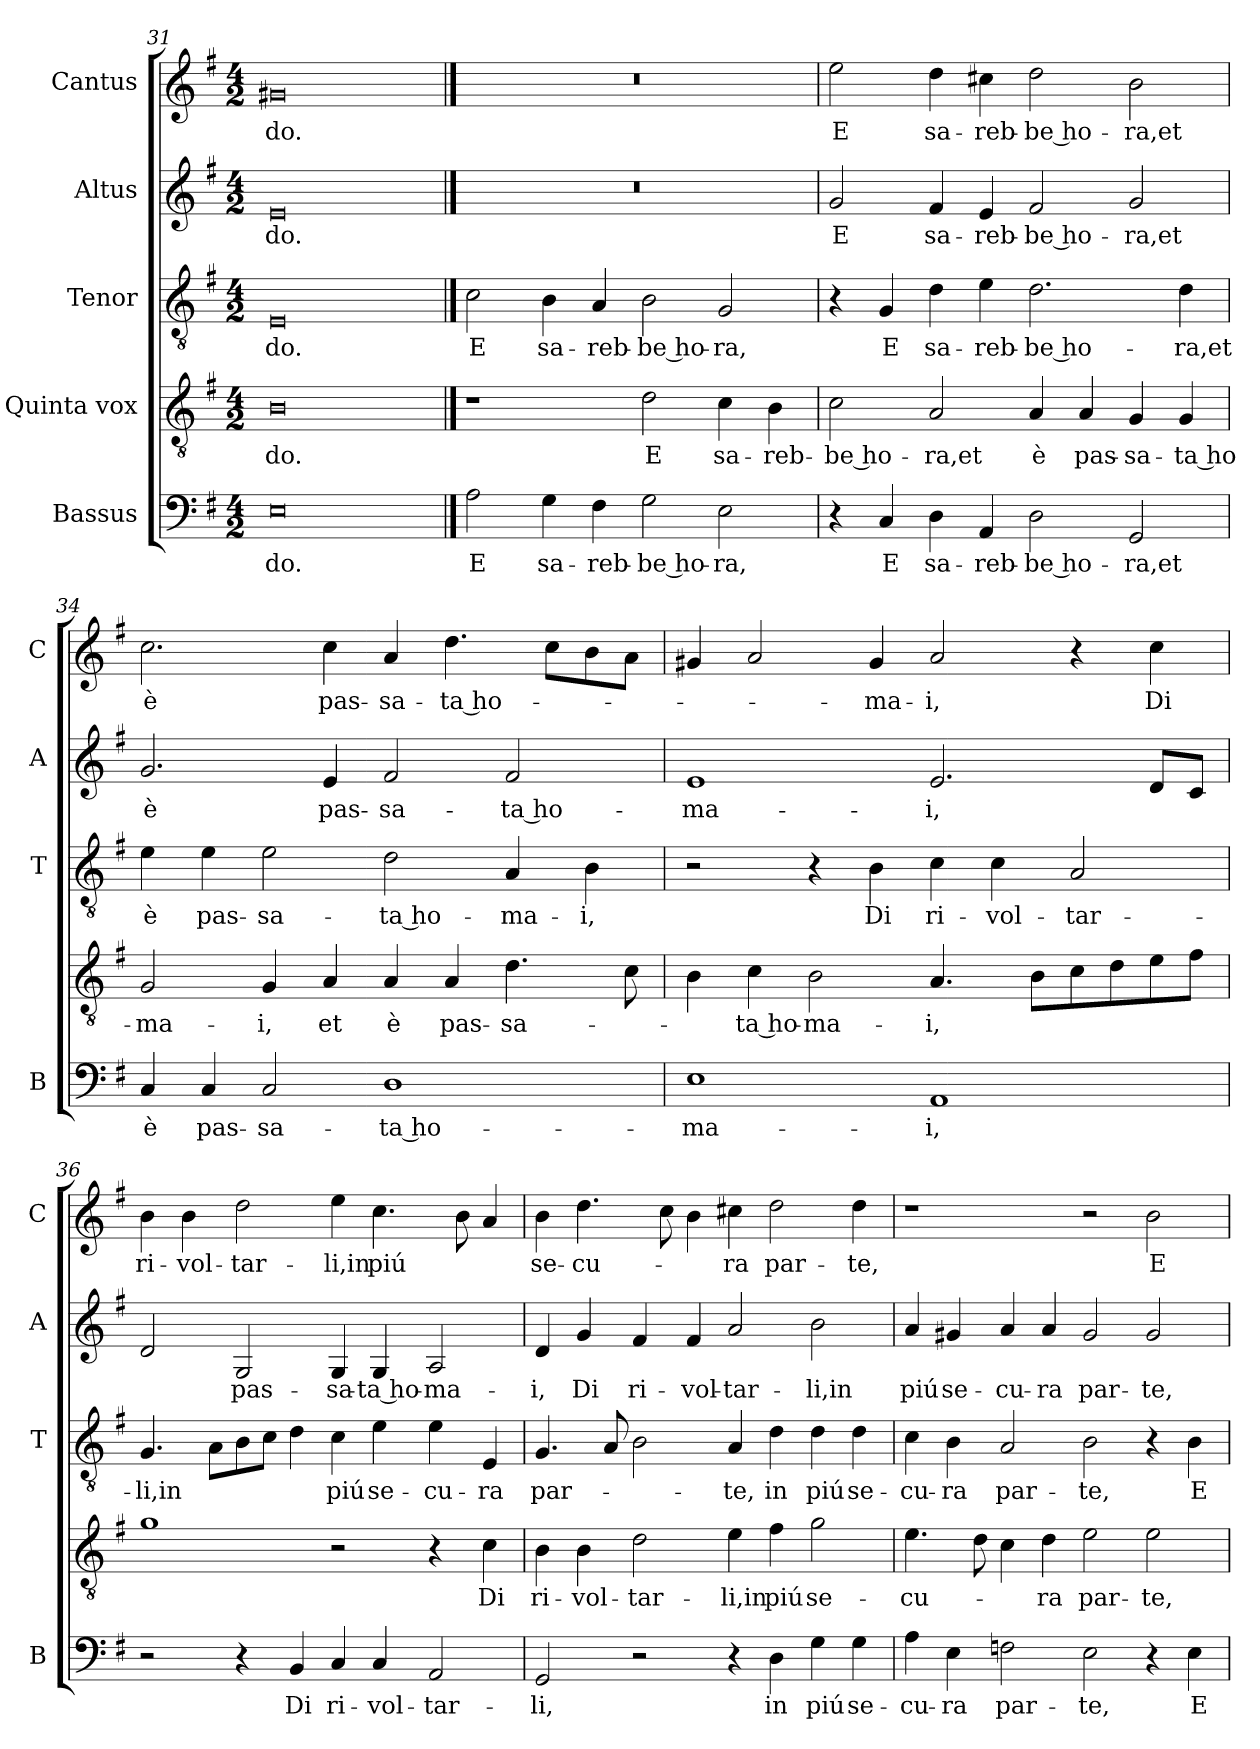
**kern	**text	**kern	**text	**kern	**text	**kern	**text	**kern	**text
*part5	*part5	*part4	*part4	*part3	*part3	*part2	*part2	*part1	*part1
*staff5	*staff5	*staff4	*staff4	*staff3	*staff3	*staff2	*staff2	*staff1	*staff1
*I"Bassus	*	*I"Quinta vox	*	*I"Tenor	*	*I"Altus	*	*I"Cantus	*
*I'B	*	*	*	*I'T	*	*I'A	*	*I'C	*
*clefF4	*	*clefGv2	*	*clefGv2	*	*clefG2	*	*clefG2	*
*k[f#]	*	*k[f#]	*	*k[f#]	*	*k[f#]	*	*k[f#]	*
*G:	*	*G:	*	*G:	*	*G:	*	*G:	*
*M4/2	*	*M4/2	*	*M4/2	*	*M4/2	*	*M4/2	*
=31	=31	=31	=31	=31	=31	=31	=31	=31	=31
!	!LO:LY:b	!	!LO:LY:b	!	!LO:LY:b	!	!LO:LY:b	!	!LO:LY:b
0E	-do.	0B	-do.	0E	-do.	0e	-do.	0g#X	-do.
!!LO:PB:g=z
==32	==32	==32	==32	==32	==32	==32	==32	==32	==32
!	!LO:LY:b	!	!	!	!LO:LY:b	!	!	!	!
2A\	E	1r	.	2c\	E	0r	.	0r	.
!	!LO:LY:b	!	!	!	!LO:LY:b	!	!	!	!
4G\	sa-	.	.	4B\	sa-	.	.	.	.
!	!LO:LY:b	!	!	!	!LO:LY:b	!	!	!	!
4F#\	-reb-	.	.	4A/	-reb-	.	.	.	.
!	!LO:LY:b	!	!LO:LY:b	!	!LO:LY:b	!	!	!	!
2G\	-be ho-	2d\	E	2B\	-be ho-	.	.	.	.
!	!LO:LY:b	!	!LO:LY:b	!	!LO:LY:b	!	!	!	!
2E\	-ra,	4c\	sa-	2G/	-ra,	.	.	.	.
!	!	!	!LO:LY:b	!	!	!	!	!	!
.	.	4B\	-reb-	.	.	.	.	.	.
=33	=33	=33	=33	=33	=33	=33	=33	=33	=33
!	!	!	!LO:LY:b	!	!	!	!LO:LY:b	!	!LO:LY:b
4r	.	2c\	-be ho-	4r	.	2g/	E	2ee\	E
!	!LO:LY:b	!	!	!	!LO:LY:b	!	!	!	!
4C/	E	.	.	4G/	E	.	.	.	.
!	!LO:LY:b	!	!LO:LY:b	!	!LO:LY:b	!	!LO:LY:b	!	!LO:LY:b
4D\	sa-	2A/	-ra,et	4d\	sa-	4f#/	sa-	4dd\	sa-
!	!LO:LY:b	!	!	!	!LO:LY:b	!	!LO:LY:b	!	!LO:LY:b
4AA/	-reb-	.	.	4e\	-reb-	4e/	-reb-	4cc#X\	-reb-
!	!LO:LY:b	!	!LO:LY:b	!	!LO:LY:b	!	!LO:LY:b	!	!LO:LY:b
2D\	-be ho-	4A/	è	2.d\	-be ho-	2f#/	-be ho-	2dd\	-be ho-
!	!	!	!LO:LY:b	!	!	!	!	!	!
.	.	4A/	pas-	.	.	.	.	.	.
!	!LO:LY:b	!	!LO:LY:b	!	!	!	!LO:LY:b	!	!LO:LY:b
2GG/	-ra,et	4G/	-sa-	.	.	2g/	-ra,et	2b\	-ra,et
!	!	!	!LO:LY:b	!	!LO:LY:b	!	!	!	!
.	.	4G/	-ta ho-	4d\	-ra,et	.	.	.	.
=34	=34	=34	=34	=34	=34	=34	=34	=34	=34
!	!LO:LY:b	!	!LO:LY:b	!	!LO:LY:b	!	!LO:LY:b	!	!LO:LY:b
4C/	è	2G/	-ma-	4e\	è	2.g/	è	2.cc\	è
!	!LO:LY:b	!	!	!	!LO:LY:b	!	!	!	!
4C/	pas-	.	.	4e\	pas-	.	.	.	.
!	!LO:LY:b	!	!LO:LY:b	!	!LO:LY:b	!	!	!	!
2C/	-sa-	4G/	-i,	2e\	-sa-	.	.	.	.
!	!	!	!LO:LY:b	!	!	!	!LO:LY:b	!	!LO:LY:b
.	.	4A/	et	.	.	4e/	pas-	4cc\	pas-
!	!LO:LY:b	!	!LO:LY:b	!	!LO:LY:b	!	!LO:LY:b	!	!LO:LY:b
1D	-ta ho-	4A/	è	2d\	-ta ho-	2f#/	-sa-	4a/	-sa-
!	!	!	!LO:LY:b	!	!	!	!	!	!LO:LY:b
.	.	4A/	pas-	.	.	.	.	4.dd\	-ta ho-
!	!	!	!LO:LY:b	!	!LO:LY:b	!	!LO:LY:b	!	!
.	.	4.d\	-sa-	4A/	-ma-	2f#/	-ta ho-	.	.
.	.	.	.	.	.	.	.	8cc\L	.
!	!	!	!	!	!LO:LY:b	!	!	!	!
.	.	.	.	4B\	-i,	.	.	8b\	.
.	.	8c\	.	.	.	.	.	8a\J	.
!!LO:LB:g=z
=35	=35	=35	=35	=35	=35	=35	=35	=35	=35
!	!LO:LY:b	!	!	!	!	!	!LO:LY:b	!	!
1E	-ma-	4B\	.	2r	.	1e	-ma-	4g#X/	.
!	!	!	!LO:LY:b	!	!	!	!	!	!
.	.	4c\	-ta ho-	.	.	.	.	2a/	.
!	!	!	!LO:LY:b	!	!	!	!	!	!
.	.	2B\	-ma-	4r	.	.	.	.	.
!	!	!	!	!	!LO:LY:b	!	!	!	!LO:LY:b
.	.	.	.	4B\	Di	.	.	4g#/	-ma-
!	!LO:LY:b	!	!LO:LY:b	!	!LO:LY:b	!	!LO:LY:b	!	!LO:LY:b
1AA	-i,	4.A/	-i,	4c\	ri-	2.e/	-i,	2a/	-i,
!	!	!	!	!	!LO:LY:b	!	!	!	!
.	.	.	.	4c\	-vol-	.	.	.	.
.	.	8B\L	.	.	.	.	.	.	.
!	!	!	!	!	!LO:LY:b	!	!	!	!
.	.	8c\	.	2A/	-tar-	.	.	4r	.
.	.	8d\	.	.	.	.	.	.	.
!	!	!	!	!	!	!	!	!	!LO:LY:b
.	.	8e\	.	.	.	8d/L	.	4cc\	Di
.	.	8f#\J	.	.	.	8c/J	.	.	.
=36	=36	=36	=36	=36	=36	=36	=36	=36	=36
!	!	!	!	!	!LO:LY:b	!	!	!	!LO:LY:b
2r	.	1g	.	4.G/	-li,in	2d/	.	4b\	ri-
!	!	!	!	!	!	!	!	!	!LO:LY:b
.	.	.	.	.	.	.	.	4b\	-vol-
.	.	.	.	8A\L	.	.	.	.	.
!	!	!	!	!	!	!	!LO:LY:b	!	!LO:LY:b
4r	.	.	.	8B\	.	2G/	pas-	2dd\	-tar-
.	.	.	.	8c\J	.	.	.	.	.
!	!LO:LY:b	!	!	!	!	!	!	!	!
4BB/	Di	.	.	4d\	.	.	.	.	.
!	!LO:LY:b	!	!	!	!LO:LY:b	!	!LO:LY:b	!	!LO:LY:b
4C/	ri-	2r	.	4c\	piú	4G/	-sa-	4ee\	-li,in
!	!LO:LY:b	!	!	!	!LO:LY:b	!	!LO:LY:b	!	!LO:LY:b
4C/	-vol-	.	.	4e\	se-	4G/	-ta ho-	4.cc\	piú
!	!LO:LY:b	!	!	!	!LO:LY:b	!	!LO:LY:b	!	!
2AA/	-tar-	4r	.	4e\	-cu-	2A/	-ma-	.	.
.	.	.	.	.	.	.	.	8b\	.
!	!	!	!LO:LY:b	!	!LO:LY:b	!	!	!	!
.	.	4c\	Di	4E/	-ra	.	.	4a/	.
=37	=37	=37	=37	=37	=37	=37	=37	=37	=37
!	!LO:LY:b	!	!LO:LY:b	!	!LO:LY:b	!	!LO:LY:b	!	!LO:LY:b
2GG/	-li,	4B\	ri-	4.G/	par-	4d/	-i,	4b\	se-
!	!	!	!LO:LY:b	!	!	!	!LO:LY:b	!	!LO:LY:b
.	.	4B\	-vol-	.	.	4g/	Di	4.dd\	-cu-
.	.	.	.	8A/	.	.	.	.	.
!	!	!	!LO:LY:b	!	!	!	!LO:LY:b	!	!
2r	.	2d\	-tar-	2B\	.	4f#/	ri-	.	.
.	.	.	.	.	.	.	.	8cc\	.
!	!	!	!	!	!	!	!LO:LY:b	!	!
.	.	.	.	.	.	4f#/	-vol-	4b\	.
!	!	!	!LO:LY:b	!	!LO:LY:b	!	!LO:LY:b	!	!LO:LY:b
4r	.	4e\	-li,in	4A/	-te,	2a/	-tar-	4cc#X\	-ra
!	!LO:LY:b	!	!LO:LY:b	!	!LO:LY:b	!	!	!	!LO:LY:b
4D\	in	4f#\	piú	4d\	in	.	.	2dd\	par-
!	!LO:LY:b	!	!LO:LY:b	!	!LO:LY:b	!	!LO:LY:b	!	!
4G\	piú	2g\	se-	4d\	piú	2b\	-li,in	.	.
!	!LO:LY:b	!	!	!	!LO:LY:b	!	!	!	!LO:LY:b
4G\	se-	.	.	4d\	se-	.	.	4dd\	-te,
!!LO:LB:g=z
=38	=38	=38	=38	=38	=38	=38	=38	=38	=38
!	!LO:LY:b	!	!LO:LY:b	!	!LO:LY:b	!	!LO:LY:b	!	!
4A\	-cu-	4.e\	-cu-	4c\	-cu-	4a/	piú	1r	.
!	!LO:LY:b	!	!	!	!LO:LY:b	!	!LO:LY:b	!	!
4E\	-ra	.	.	4B\	-ra	4g#X/	se-	.	.
.	.	8d\	.	.	.	.	.	.	.
!	!LO:LY:b	!	!	!	!LO:LY:b	!	!LO:LY:b	!	!
2Fn\	par-	4c\	.	2A/	par-	4a/	-cu-	.	.
!	!	!	!LO:LY:b	!	!	!	!LO:LY:b	!	!
.	.	4d\	-ra	.	.	4a/	-ra	.	.
!	!LO:LY:b	!	!LO:LY:b	!	!LO:LY:b	!	!LO:LY:b	!	!
2E\	-te,	2e\	par-	2B\	-te,	2g#/	par-	2r	.
!	!	!	!LO:LY:b	!	!	!	!LO:LY:b	!	!LO:LY:b
4r	.	2e\	-te,	4r	.	2g#/	-te,	2b\	E
!	!LO:LY:b	!	!	!	!LO:LY:b	!	!	!	!
4E\	E	.	.	4B\	E	.	.	.	.
=	=	=	=	=	=	=	=	=	=
*-	*-	*-	*-	*-	*-	*-	*-	*-	*-
